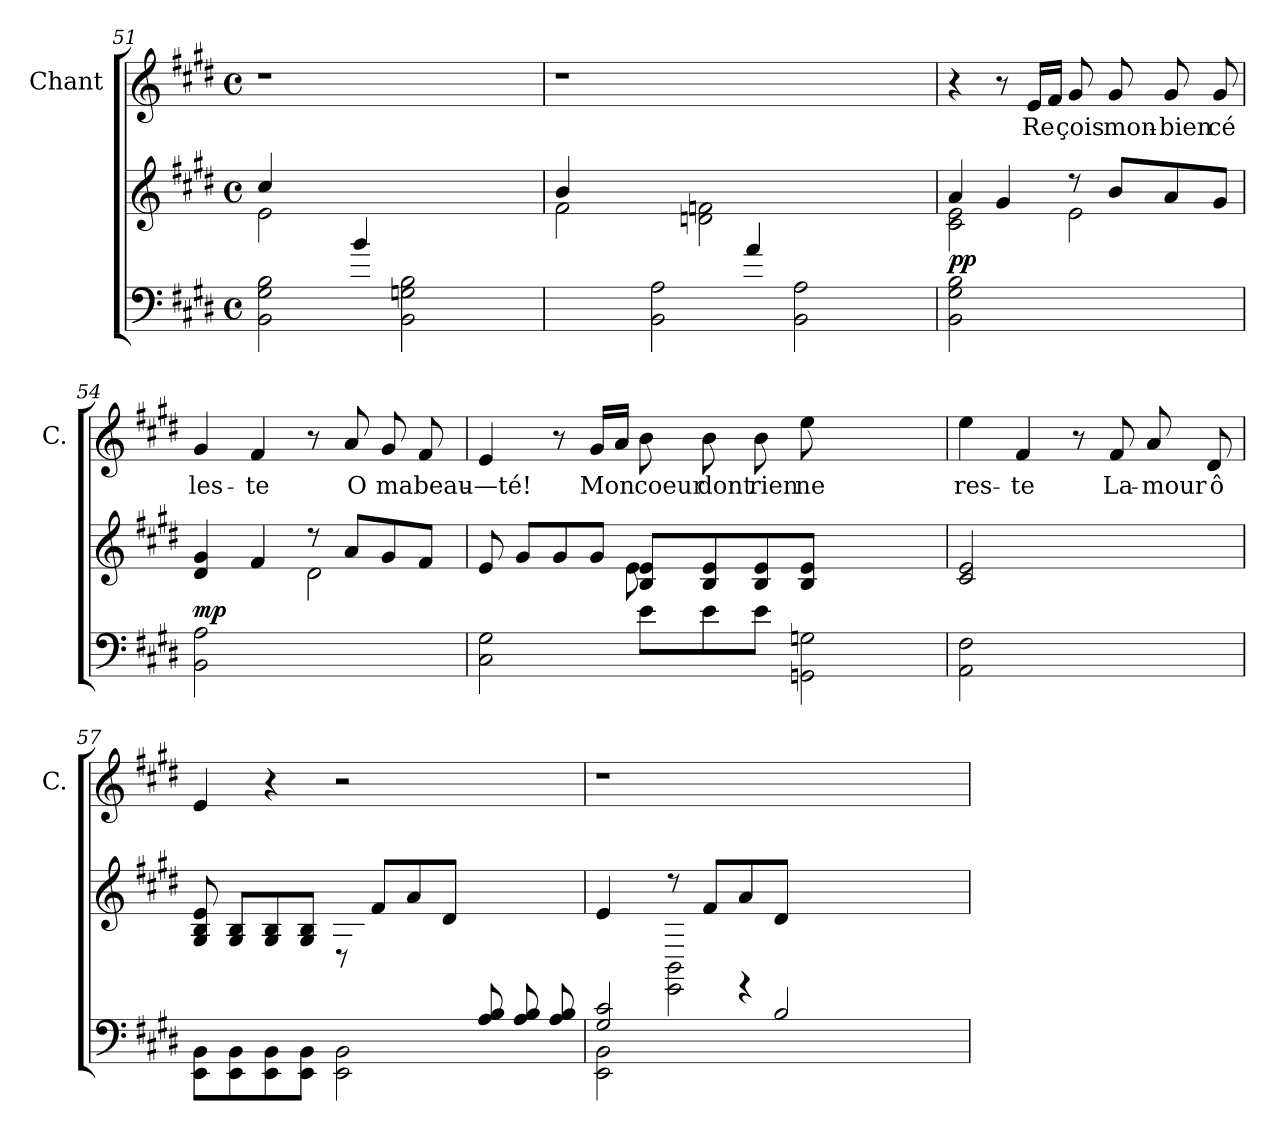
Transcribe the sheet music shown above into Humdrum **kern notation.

**kern	**dynam	**kern	**kern	**text
*part3	*part3	*part2	*part1	*part1
*staff3	*staff3	*staff2	*staff1	*staff1
*	*	*	*I"Chant	*
*	*	*	*I'C.	*
*clefF4	*	*clefG2	*clefG2	*
*k[f#c#g#d#]	*	*k[f#c#g#d#]	*k[f#c#g#d#]	*
*M4/4	*	*M4/4	*M4/4	*
*met(c)	*	*met(c)	*met(c)	*
=51	=51	=51	=51	=51
*	*	*^	*	*
2BBi\ 2Bi\ 2G#i\	.	4cc#j/	2eZ\	1r	.
.	.	2.ryy	.	.	.
4bi/	.	.	2ryy	.	.
2BBZ\ 2GZ\ 2BZ\	.	.	.	.	.
.	.	2ryy	2ryy	2ryy	.
4ryy	.	.	.	.	.
=52	=52	=52	=52	=52	=52
2ryy	.	4bj/	2f#Z\	1r	.
.	.	2.ryy	.	.	.
2BBi\ 2Ai\	.	.	4ryy	.	.
.	.	.	2dV\ 2fV\	.	.
4ai/	.	1ryy	.	1ryy	.
2BBZ\ 2AZ\	.	.	4ryy	.	.
.	.	.	2ryy	.	.
4ryy	.	.	.	.	.
=53	=53	=53	=53	=53	=53
!	!LO:DY:a	!	!	!	!
2BBi\ 2G#i\ 2Bi\	pp	4aj/	2c#Z\ 2eZ\	4r	.
.	.	4g#j/	.	8r	.
.	.	.	.	16ej/LL	Re
.	.	.	.	16f#j/JJ	--
2ryy	.	8r	2eZ\	8g#j/	çois
.	.	8bj/L	.	8g#j/	mon-
.	.	8aj/	.	8g#j/	bien
.	.	8g#j/J	.	8g#j/	cé
=54	=54	=54	=54	=54	=54
!	!LO:DY:a	!	!	!	!
2BBi\ 2Ai\	mp	4d#j/ 4g#j/	4ryy	4g#j/	les-
.	.	4f#j/	4ryy	4f#j/	te
2ryy	.	8r	2d#Z\	8r	.
.	.	8aj/L	.	8aj/	O
.	.	8g#j/	.	8g#j/	ma
.	.	8f#j/J	.	8f#j/	beau-
!!LO:LB:g=z
=55	=55	=55	=55	=55	=55
*^	*	*	*	*	*
2C#i\ 2G#i\	2ryy	.	8ej/	2ryy	4ej/	—té!
.	.	.	8g#j/L	.	.	.
.	.	.	8g#j/	.	8r	.
.	.	.	8g#j/J	.	16g#j/LL	Mon
.	.	.	.	.	16aj/JJ	--
8ei\L	1ryy	.	8ej/ 8Bj/L	8eZ\	8bj\	coeur
8ei\	.	.	8ej/ 8Bj/	2..ryy	8bj\	dont
8ei\J	.	.	8ej/ 8Bj/	.	8bj\	rien
2GGZ\ 2GZ\	.	.	8Bj/ 8ej/J	.	8eej\	ne
.	.	.	2ryy	.	2ryy	.
8ryy	.	.	.	.	.	.
*v	*v	*	*	*	*	*
*	*	*v	*v	*	*
=56	=56	=56	=56	=56
2AAi\ 2F#i\	.	2ej/ 2c#j/	4eej\	res-
.	.	.	4f#j/	te
2ryy	.	2ryy	8r	.
.	.	.	8f#j/	La-
.	.	.	8aj/	mour
.	.	.	8d#j/	ô
=57	=57	=57	=57	=57
*	*	*^	*	*
8BBi\ 8EEi\L	.	8ryy	8ej/ 8Bj/ 8G#j/	4ej/	.
8EEi\ 8BBi\	.	8ryy	8G#j/ 8Bj/L	.	.
8EEi\ 8BBi\	.	8ryy	8G#j/ 8Bj/	4r	.
8EEi\ 8BBi\J	.	8ryy	8Bj/ 8G#j/J	.	.
2EEi\ 2BBi\	.	8BZ/ 8AZ/J	8r	2r	.
.	.	4.ryy	8f#j/L	.	.
.	.	.	8aj/	.	.
.	.	.	8d#j/J	.	.
8BZ/ 8AZ/	.	4.ryy	4.ryy	4.ryy	.
8BZ/ 8AZ/	.	.	.	.	.
8BZ/ 8AZ/	.	.	.	.	.
=58	=58	=58	=58	=58	=58
*^	*	*	*	*	*
2c#i/ 2G#i/	2EEZ\ 2BBZ\	.	4ej/	8ryy	1r	.
.	.	.	.	8ryy	.	.
.	.	.	8r	2EEN\ 2BBN\	.	.
.	.	.	8f#j/L	.	.	.
4r	8ryy	.	8aj/	.	.	.
.	2BV/	.	8d#j/J	.	.	.
4ryy	.	.	4ryy	4ryy	.	.
2ryy	.	.	2ryy	2ryy	2ryy	.
.	4.ryy	.	.	.	.	.
*v	*v	*	*	*	*	*
*	*	*v	*v	*	*
=	=	=	=	=
*-	*-	*-	*-	*-
